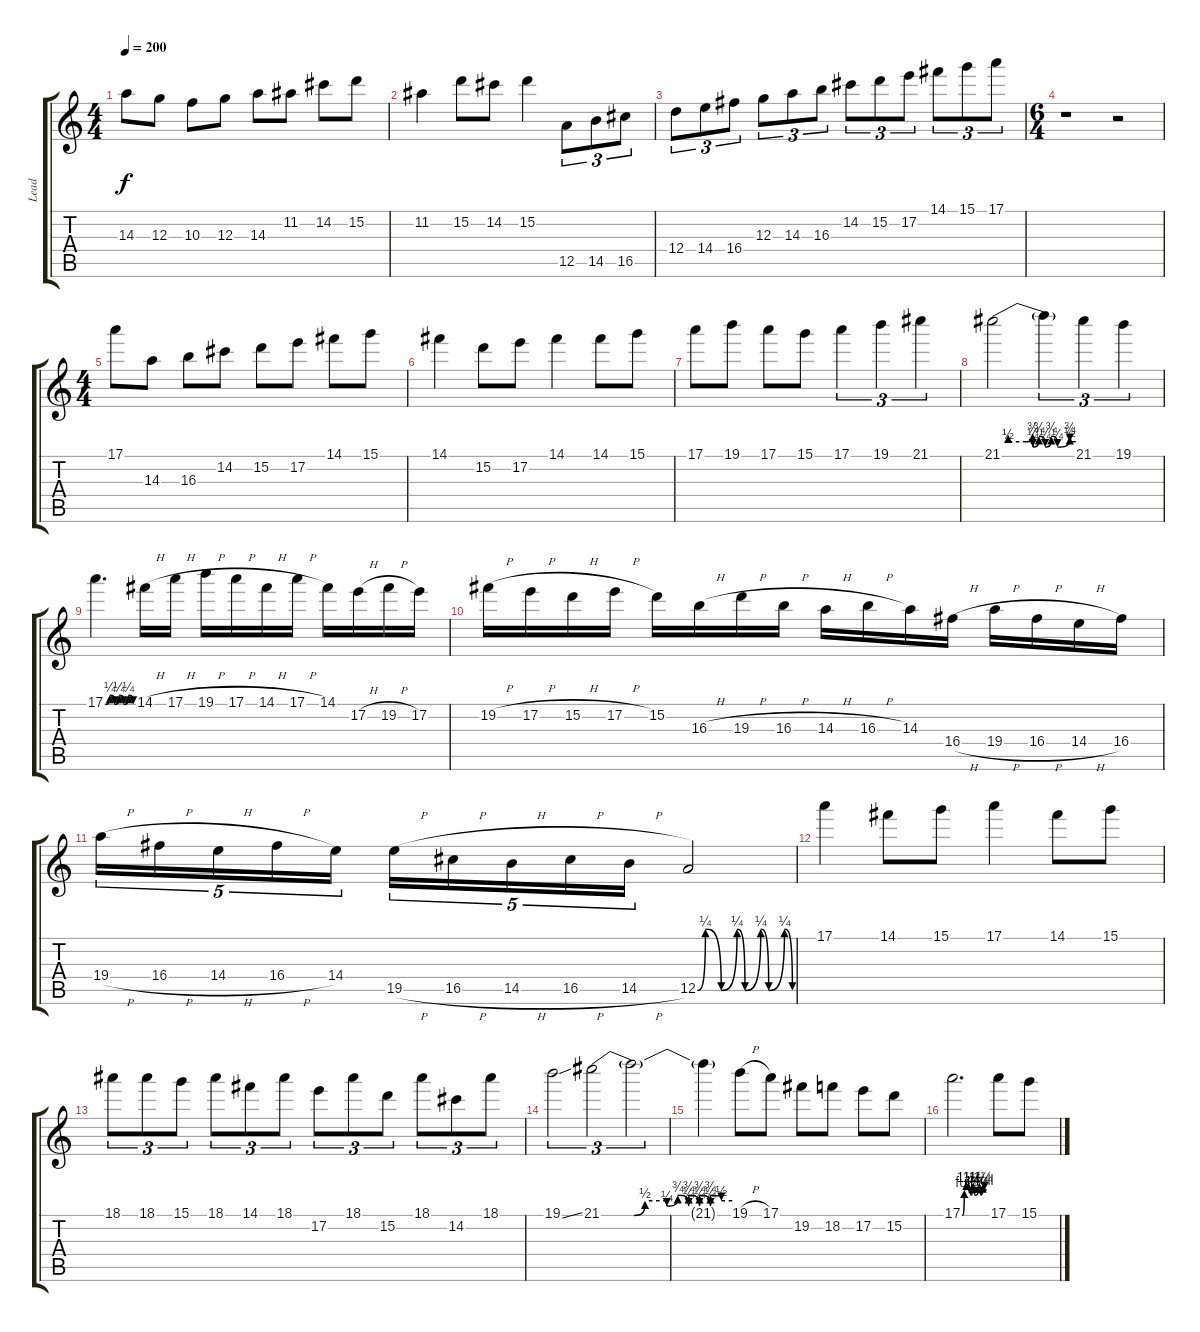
\track ("Lead" "Lead") {instrument distortionguitar}
\staff {score tabs}
\tuning (E4 B3 G3 D3 A2 E2) {hide}
\ts (4 4)
\tempo 200
\clef g2
\ks c
14.3.8{dy f} 12.3.8 10.3.8 12.3.8 14.3.8 11.2.8 14.2.8 15.2.8 |
11.2.4 15.2.8 14.2.8 15.2.4 12.5.8{tu (3 2)} 14.5.8{tu (3 2)} 16.5.8{tu (3 2)} |
12.4.8{tu (3 2)} 14.4.8{tu (3 2)} 16.4.8{tu (3 2)} 12.3.8{tu (3 2)} 14.3.8{tu (3 2)} 16.3.8{tu (3 2)} 14.2.8{tu (3 2)} 15.2.8{tu (3 2)} 17.2.8{tu (3 2)} 14.1.8{tu (3 2)} 15.1.8{tu (3 2)} 17.1.8{tu (3 2)} |
\ts (6 4)
r.1 r.2 |
\ts (4 4)
17.1.8 14.3.8 16.3.8 14.2.8 15.2.8 17.2.8 14.1.8 15.1.8 |
14.1.4 15.2.8 17.2.8 14.1.4 14.1.8 15.1.8 |
17.1.8 19.1.8 17.1.8 15.1.8 17.1.4{tu (3 2)} 19.1.4{tu (3 2)} 21.1.4{tu (3 2)} |
21.1{be (custom 0 0 5 0 5 2 20 2 25 3 25 1 30 3 35 1 40 3 45 1 55 3 55 2 60 2)}.2 21.1{t}.4{tu (3 2)} 21.1.4{tu (3 2)} 19.1.4{tu (3 2)} |
17.1{be (custom 0 0 10 1 20 0 30 1 40 0 50 1 60 0)}.4{d} 14.1{h}.16 17.1{h}.16 19.1{h}.16 17.1{h}.16 14.1{h}.16 17.1{h}.16 14.1.16 17.2{h}.16 19.2{h}.16 17.2.16 |
19.2{h}.16 17.2{h}.16 15.2{h}.16 17.2{h}.16 15.2.16 16.3{h}.16 19.3{h}.16 16.3{h}.16 14.3{h}.16 16.3{h}.16 14.3.16 16.4{h}.16 19.4{h}.16 16.4{h}.16 14.4{h}.16 16.4.16 |
19.4{h}.16{tu (5 4)} 16.4{h}.16{tu (5 4)} 14.4{h}.16{tu (5 4)} 16.4{h}.16{tu (5 4)} 14.4.16{tu (5 4)} 19.5{h}.16{tu (5 4)} 16.5{h}.16{tu (5 4)} 14.5{h}.16{tu (5 4)} 16.5{h}.16{tu (5 4)} 14.5{h}.16{tu (5 4)} 12.5{be (custom 0 0 5 1 15 0 25 1 30 0 40 1 45 0 55 1 60 0)}.2 |
17.1.4 14.1.8 15.1.8 17.1.4 14.1.8 15.1.8 |
18.1.8{tu (3 2)} 18.1.8{tu (3 2)} 15.1.8{tu (3 2)} 18.1.8{tu (3 2)} 14.1.8{tu (3 2)} 18.1.8{tu (3 2)} 17.2.8{tu (3 2)} 18.1.8{tu (3 2)} 15.2.8{tu (3 2)} 18.1.8{tu (3 2)} 14.2.8{tu (3 2)} 18.1.8{tu (3 2)} |
19.1{ss}.2{tu (3 2)} 21.1{be (custom 0 0 15 0 20 2 30 2 30 1 35 3 40 1 40 3 45 1 45 3 50 1 50 3 55 2 60 2)}.2{tu (3 2)} 21.1{t}.2{tu (3 2)} |
21.1{t}.4 19.1{h}.8 17.1.8 19.2.8 18.2.8 17.2.8 15.2.8 |
17.1{be (custom 0 0 5 4 10 5 20 3 25 5 30 3 40 5 45 3 50 5 55 4 60 4)}.2{d} 17.1.8 15.1.8
